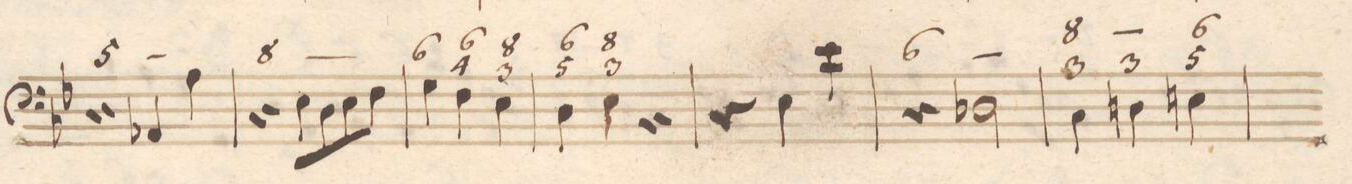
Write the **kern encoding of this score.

**kern	**fba	**dynam
*I"Organo	*	*
*clefF4	*	*
*k[b-e-]	*	*
*met(c|)	*	*
*M3/4	*	*
4r	5_	.
4AA-X/	.	.
4A\	x	.
=89	=89	=89
4r	8_	.
8E-\L	.	.
8D\	.	.
8E-\	.	.
8F\J	.	.
=90	=90	=90
4G\	6	.
4F\	6 4	.
4E-\	8 3	.
=91	=91	=91
4D\	6 5	.
4E-\	8 3	.
4r	.	.
=92	=92	=92
4r	.	.
4E-\	.	.
4e-\	.	.
=93	=93	=93
4r	6_	.
2D-X\	.	.
=94	=94	=94
4C\	8_ 3	.
4Dn\	_ 3	.
4En\	6 5	.
=95	=95	=95
*-	*-	*-
